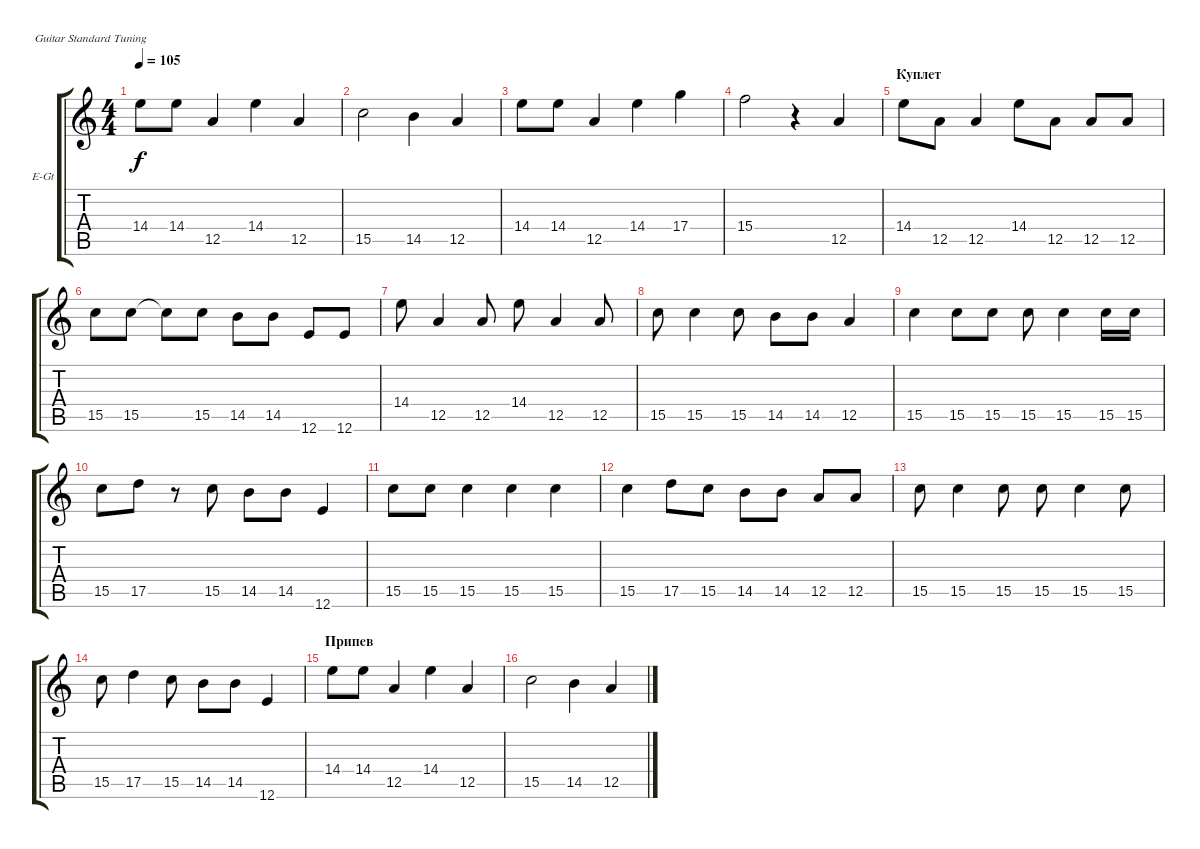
\defaultSystemsLayout 4
\bracketExtendMode groupsimilarinstruments
\firstSystemTrackNameOrientation horizontal
\otherSystemsTrackNameOrientation horizontal
\track ("В. Бутусов (вокал)" "E-Gt") {instrument electricguitarclean}
\staff {score tabs}
\tuning (E4 B3 G3 D3 A2 E2)
\ts (4 4)
\tempo 105
\clef g2
\ks c
14.4.8{dy f} 14.4.8 12.5.4 14.4.4 12.5.4 |
15.5.2 14.5.4 12.5.4 |
14.4.8 14.4.8 12.5.4 14.4.4 17.4.4 |
15.4.2 r.4 12.5.4 |
\section ("" "Куплет")
14.4.8 12.5.8 12.5.4 14.4.8 12.5.8 12.5.8 12.5.8 |
15.5.8 15.5.8 15.5{t}.8 15.5.8 14.5.8 14.5.8 12.6.8 12.6.8 |
14.4.8 12.5.4 12.5.8 14.4.8 12.5.4 12.5.8 |
15.5.8 15.5.4 15.5.8 14.5.8 14.5.8 12.5.4 |
15.5.4 15.5.8 15.5.8 15.5.8 15.5.4 15.5.16 15.5.16 |
15.5.8 17.5.8 r.8 15.5.8 14.5.8 14.5.8 12.6.4 |
15.5.8 15.5.8 15.5.4 15.5.4 15.5.4 |
15.5.4 17.5.8 15.5.8 14.5.8 14.5.8 12.5.8 12.5.8 |
15.5.8 15.5.4 15.5.8 15.5.8 15.5.4 15.5.8 |
15.5.8 17.5.4 15.5.8 14.5.8 14.5.8 12.6.4 |
\section ("" "Припев")
14.4.8 14.4.8 12.5.4 14.4.4 12.5.4 |
15.5.2 14.5.4 12.5.4
